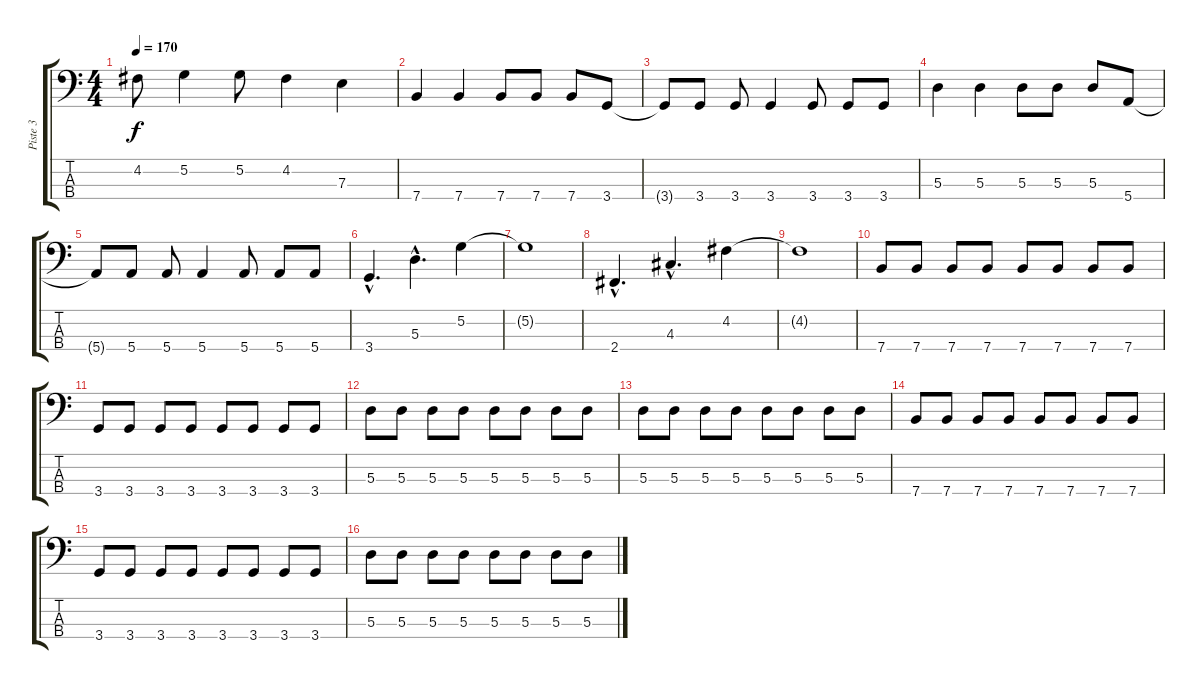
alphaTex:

\track ("Piste 3" "Piste 3") {instrument electricbasspick}
\staff {score tabs}
\tuning (G2 D2 A1 E1) {hide}
\ts (4 4)
\tempo 170
\clef f4
\ks c
4.2.8{dy f} 5.2.4 5.2.8 4.2.4 7.3.4 |
7.4.4 7.4.4 7.4.8 7.4.8 7.4.8 3.4.8 |
3.4{t}.8 3.4.8 3.4.8 3.4.4 3.4.8 3.4.8 3.4.8 |
5.3.4 5.3.4 5.3.8 5.3.8 5.3.8 5.4.8 |
5.4{t}.8 5.4.8 5.4.8 5.4.4 5.4.8 5.4.8 5.4.8 |
3.4{hac}.4{d} 5.3{hac}.4{d} 5.2.4 |
5.2{t}.1 |
2.4{hac}.4{d} 4.3{hac}.4{d} 4.2.4 |
4.2{t}.1 |
7.4.8 7.4.8 7.4.8 7.4.8 7.4.8 7.4.8 7.4.8 7.4.8 |
3.4.8 3.4.8 3.4.8 3.4.8 3.4.8 3.4.8 3.4.8 3.4.8 |
5.3.8 5.3.8 5.3.8 5.3.8 5.3.8 5.3.8 5.3.8 5.3.8 |
5.3.8 5.3.8 5.3.8 5.3.8 5.3.8 5.3.8 5.3.8 5.3.8 |
7.4.8 7.4.8 7.4.8 7.4.8 7.4.8 7.4.8 7.4.8 7.4.8 |
3.4.8 3.4.8 3.4.8 3.4.8 3.4.8 3.4.8 3.4.8 3.4.8 |
5.3.8 5.3.8 5.3.8 5.3.8 5.3.8 5.3.8 5.3.8 5.3.8
